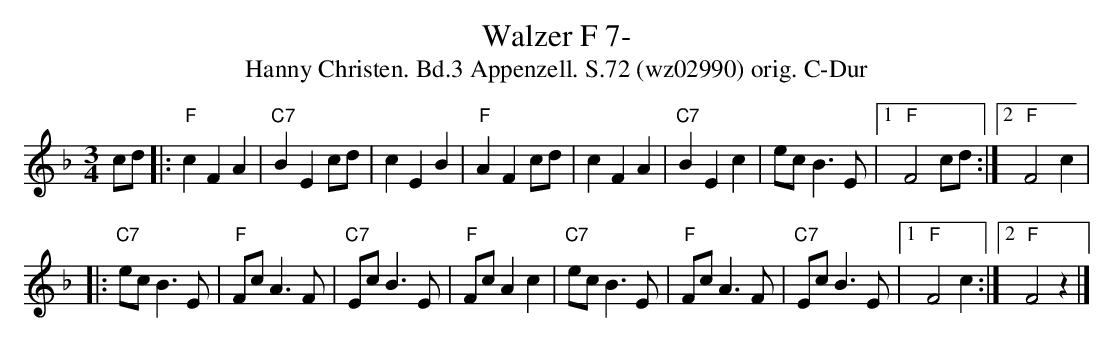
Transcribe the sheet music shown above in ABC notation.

X:1
T:Walzer F 7-
T:Hanny Christen. Bd.3 Appenzell. S.72 (wz02990) orig. C-Dur
M:3/4
L:1/8
K:Fmaj
cd |: "F"c2 F2 A2 | "C7"B2 E2 cd | c2 E2 B2 | "F"A2 F2 cd | c2 F2 A2 | "C7"B2 E2 c2 | ec B3 E |1 "F"F4 cd :|2 "F"F4 c2 |
|: "C7"ec B3 E | "F"Fc A3 F | "C7"Ec B3 E | "F"Fc A2 c2 | \
   "C7"ec B3 E | "F"Fc A3 F | "C7"Ec B3 E |1 "F"F4 c2 :|2 "F"F4 z2 |]
